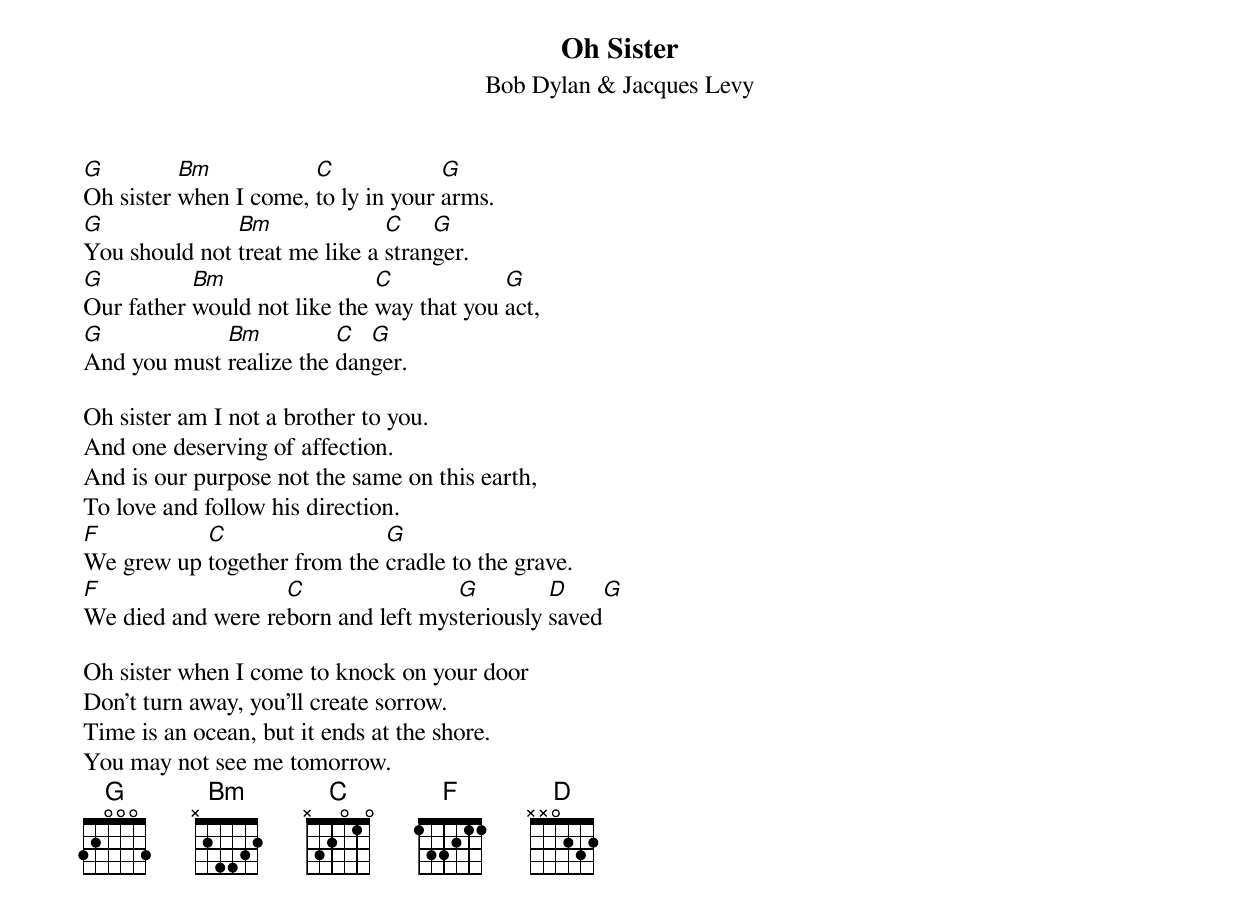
{t:Oh Sister}
{st:Bob Dylan & Jacques Levy}

[G]Oh sister [Bm]when I come, [C]to ly in your [G]arms.
[G]You should not [Bm]treat me like a [C]stran[G]ger.
[G]Our father [Bm]would not like the [C]way that you [G]act,
[G]And you must [Bm]realize the [C]dan[G]ger.

Oh sister am I not a brother to you.
And one deserving of affection.
And is our purpose not the same on this earth,
To love and follow his direction.
[F]We grew up [C]together from the [G]cradle to the grave.
[F]We died and were re[C]born and left mys[G]teriously [D]saved[G]

Oh sister when I come to knock on your door
Don't turn away, you'll create sorrow.
Time is an ocean, but it ends at the shore.
You may not see me tomorrow.
